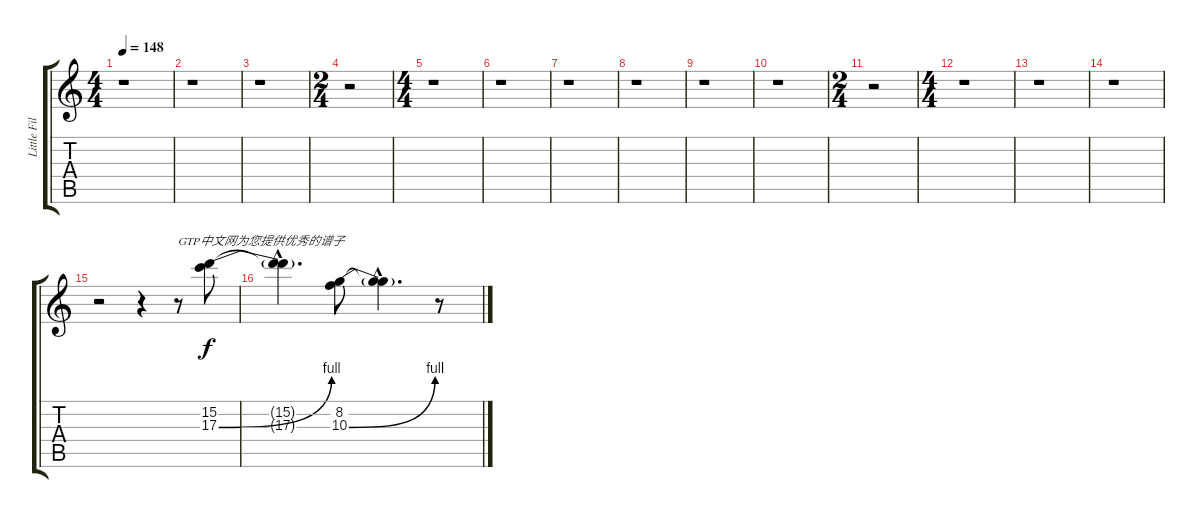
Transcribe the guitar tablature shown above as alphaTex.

\track ("Little Fills" "Little Fil") {instrument distortionguitar}
\staff {score tabs}
\tuning (E4 B3 G3 D3 A2 E2) {hide}
\ts (4 4)
\tempo 148
\clef g2
\ks c
r.1{dy f} |
r.1 |
r.1 |
\ts (2 4)
r.2 |
\ts (4 4)
r.1 |
r.1 |
r.1 |
r.1 |
r.1 |
r.1 |
\ts (2 4)
r.2 |
\ts (4 4)
r.1 |
r.1 |
r.1 |
r.2 r.4 r.8{txt "GTP中文网为您提供优秀的谱子"} (15.2 17.3{be (bend 0 0 60 4)}).8 |
(15.2{hac t} 17.3{hac t}).4{d} (8.2 10.3{be (bend 0 0 60 4)}).8 (8.2{hac t} 10.3{hac t}).4{d} r.8
